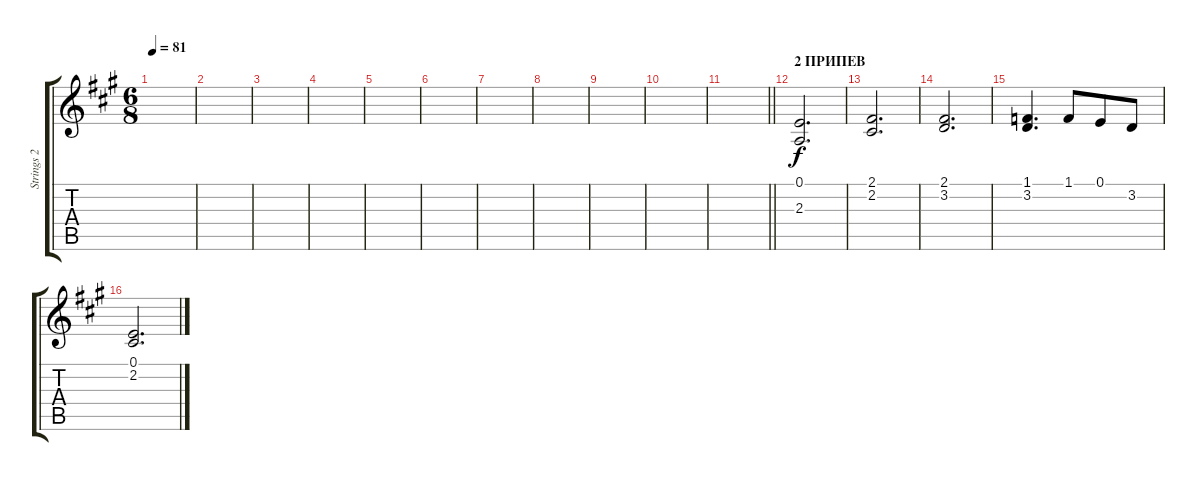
\track ("Strings 2" "Strings 2") {instrument stringensemble1}
\staff {score tabs}
\tuning (E4 B3 G3 D3 A2 E2) {hide}
\ts (6 8)
\tempo 81
\clef g2
\ks a
|
|
|
|
|
|
|
|
|
|
\barLineRight lightlight
|
\section ("" "2 ПРИПЕВ")
(0.1 2.3).2{d} |
(2.1 2.2).2{d} |
(2.1 3.2).2{d} |
(1.1 3.2).4{d} 1.1.8 0.1.8 3.2.8 |
(0.1 2.2).2{d}
